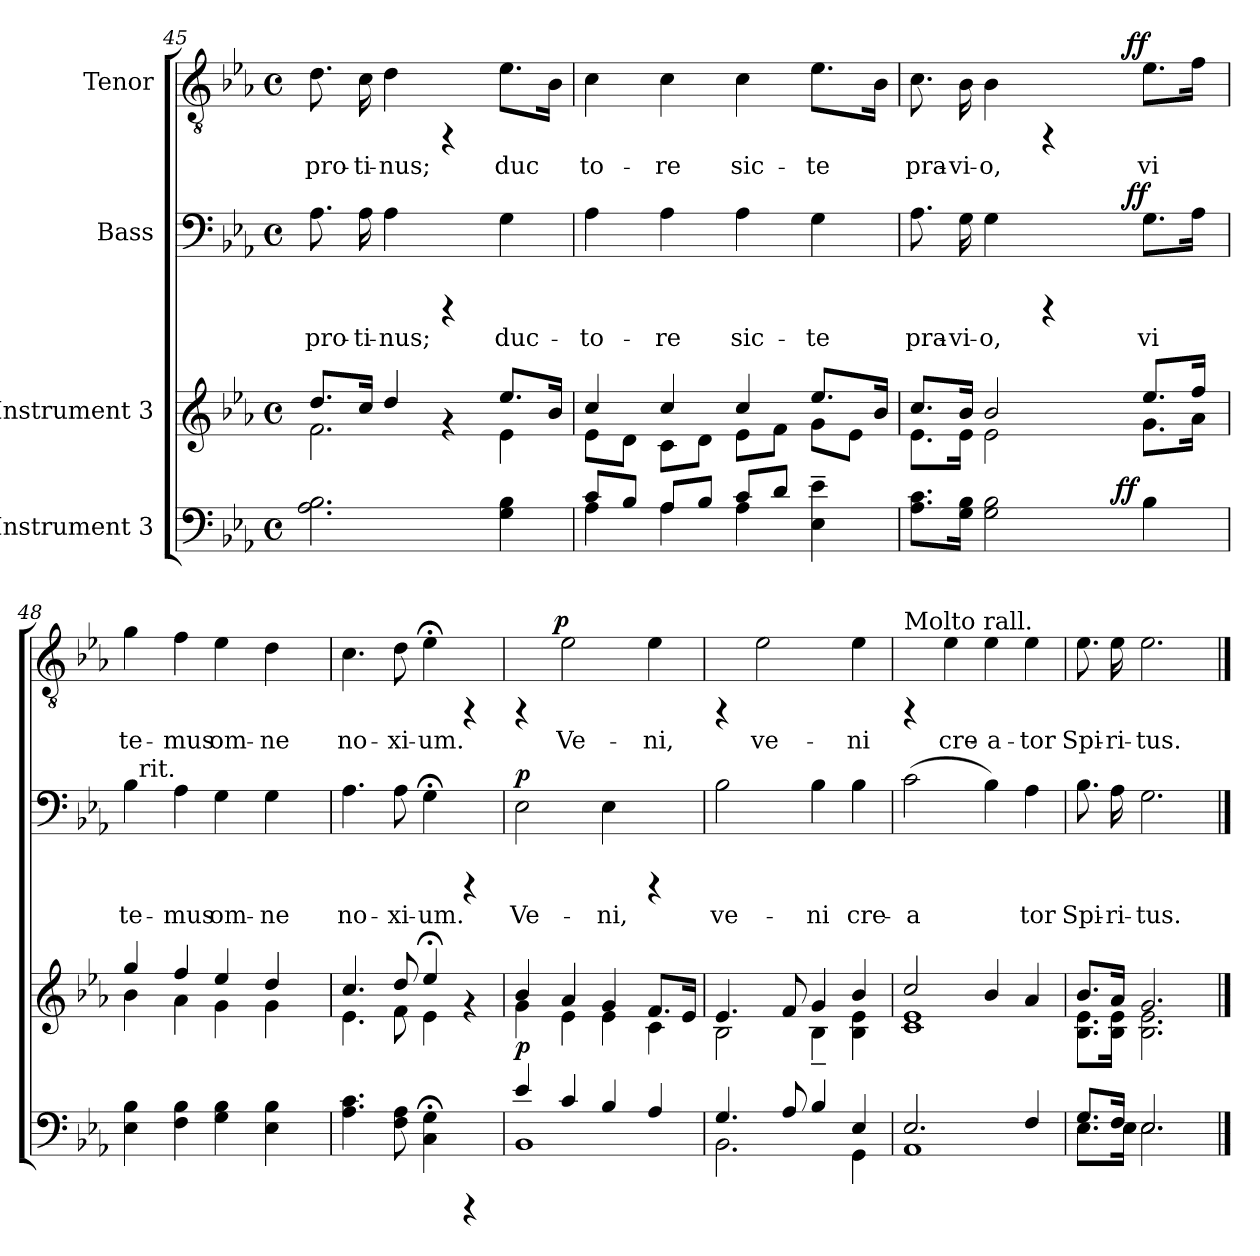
**kern	**dynam	**kern	**kern	**text	**dynam	**kern	**text	**dynam
*part4	*part4	*part3	*part2	*part2	*part2	*part1	*part1	*part1
*staff4	*staff4	*staff3	*staff2	*staff2	*staff2	*staff1	*staff1	*staff1
*I"Instrument 3	*	*I"Instrument 3	*I"Bass	*	*	*I"Tenor	*	*
*clefF4	*	*clefG2	*clefF4	*	*	*clefGv2	*	*
*k[b-e-a-]	*	*k[b-e-a-]	*k[b-e-a-]	*	*	*k[b-e-a-]	*	*
*E-:	*	*E-:	*E-:	*	*	*E-:	*	*
*M4/4	*	*M4/4	*M4/4	*	*	*M4/4	*	*
*met(c)	*	*met(c)	*met(c)	*	*	*met(c)	*	*
=45	=45	=45	=45	=45	=45	=45	=45	=45
*	*	*^	*	*	*	*	*	*
!	!	!	!	!	!LO:LY:b:cj	!	!	!LO:LY:b:cj	!
2.A-\ 2.B-\	.	8.dd/L	2.f\	8.A-\	pro-	.	8.d\	pro-	.
!	!	!	!	!	!LO:LY:b:cj	!	!	!LO:LY:b:cj	!
.	.	16cc/J	.	16A-\	-ti-	.	16c\	-ti-	.
!	!	!	!	!	!LO:LY:b:cj	!	!	!LO:LY:b:cj	!
.	.	4dd/	.	4A-\	-nus;	.	4d\	-nus;	.
.	.	4rg	.	4rCCC	.	.	4rFF	.	.
!	!	!	!	!	!LO:LY:b:cj	!	!	!LO:LY:b:cj	!
4B-\ 4G\	.	8.ee-/L	4e-\	4G\	duc-	.	8.e-\L	duc-	.
!	!	!	!	!	!	!	!	!LO:LY:b:cj	!
.	.	16b-/J	.	.	.	.	16B-\J	--	.
=46	=46	=46	=46	=46	=46	=46	=46	=46	=46
*^	*	*	*	*	*	*	*	*	*
!	!	!	!	!	!	!LO:LY:b:cj	!	!	!LO:LY:b:cj	!
8c/L	4A-\	.	4cc/	8e-\L	4A-\	-to-	.	4c\	-to-	.
8B-/J	.	.	.	8d\J	.	.	.	.	.	.
!	!	!	!	!	!	!LO:LY:b:cj	!	!	!LO:LY:b:cj	!
8A-/L	4A-\	.	4cc/	8c\L	4A-\	-re	.	4c\	-re	.
8B-/J	.	.	.	8d\J	.	.	.	.	.	.
!	!	!	!	!	!	!LO:LY:b:cj	!	!	!LO:LY:b:cj	!
8c/L	4A-\	.	4cc/	8e-\L	4A-\	sic-	.	4c\	sic-	.
8d/J	.	.	.	8f\J	.	.	.	.	.	.
!	!	!	!	!	!	!LO:LY:b:cj	!	!	!LO:LY:b:cj	!
4ryy	4e-\~> 4E-\~>	.	8.ee-/L	8g\L	4G\	-te	.	8.e-\L	-te	.
.	.	.	.	8e-\J	.	.	.	.	.	.
!	!	!	!	!	!	!	!	!	!LO:LY:b:cj	!
.	.	.	16b-/J	.	.	.	.	16B-\J	.	.
!!LO:PB:g=z
=47	=47	=47	=47	=47	=47	=47	=47	=47	=47	=47
!	!	!	!	!	!	!LO:LY:b:cj	!	!	!LO:LY:b:cj	!
*	*	*	*	*	*^	*	*	*^	*	*
8.c\ 8.A-\L	2ryy	.	8.cc/L	8.e-\L	8.A-\	2ryy	pra-	.	8.c\	2ryy	pra-	.
!	!	!	!	!	!	!	!LO:LY:b:cj	!	!	!	!LO:LY:b:cj	!
16G\ 16B-\J	.	.	16b-/J	16e-\J	16G\	.	-vi-	.	16B-\	.	-vi-	.
!	!	!	!	!	!	!	!LO:LY:b:cj	!	!	!	!LO:LY:b:cj	!
2G\ 2B-\	.	.	2b-/	2e-\	4G\	.	-o,	.	4B-\	.	-o,	.
.	8ryy	.	.	.	4rCCC	8..ryy	.	.	4rFF	8..ryy	.	.
.	16ryy	.	.	.	.	.	.	.	.	.	.	.
.	64ryy	.	.	.	.	.	.	.	.	.	.	.
!	!	!LO:DY:a	!	!	!	!	!	!	!	!	!	!
.	4ryy	ff	.	.	.	.	.	.	.	.	.	.
!	!	!	!	!	!	!	!	!LO:DY:a	!	!	!	!LO:DY:a
.	.	.	.	.	.	4ryy	.	ff	.	4ryy	.	ff
!	!	!	!	!	!	!	!LO:LY:b:cj	!	!	!	!LO:LY:b:cj	!
4B-\	.	.	8.ee-/L	8.g\L	8.G\L	.	vi-	.	8.e-\L	.	vi-	.
!	!	!	!	!	!	!	!LO:LY:b:cj	!	!	!	!LO:LY:b:cj	!
.	.	.	16ff/J	16a-\J	16A-\J	.	--	.	16f\J	.	--	.
.	32.ryy	.	.	.	.	.	.	.	.	.	.	.
.	.	.	.	.	.	32ryy	.	.	.	32ryy	.	.
=48	=48	=48	=48	=48	=48	=48	=48	=48	=48	=48	=48	=48
!LO:TX:a:t=rit.	!	!	!	!	!	!	!	!	!	!	!	!
!	!	!	!	!	!	!	!LO:LY:b:cj	!	!	!	!LO:LY:b:cj	!
*v	*v	*	*	*	*	*	*	*	*v	*v	*	*
4E-\ 4B-\	.	4gg/	4b-\	4B-\	32.ryy	-te-	.	4g\	-te-	.
!	!	!	!	!	!LO:TX:a:t=rit.	!	!	!	!	!
.	.	.	.	.	2ryy	.	.	.	.	.
!	!	!	!	!	!	!LO:LY:b:cj	!	!	!LO:LY:b:cj	!
4F\ 4B-\	.	4ff/	4a-\	4A-\	.	-mus	.	4f\	-mus	.
!	!	!	!	!	!	!LO:LY:b:cj	!	!	!LO:LY:b:cj	!
4B-\ 4G\	.	4ee-/	4g\	4G\	.	om-	.	4e-\	om-	.
.	.	.	.	.	4ryy	.	.	.	.	.
!	!	!	!	!	!	!LO:LY:b:cj	!	!	!LO:LY:b:cj	!
4B-\ 4E-\	.	4dd/	4g\	4G\	.	-ne	.	4d\	-ne	.
.	.	.	.	.	8ryy	.	.	.	.	.
.	.	.	.	.	16ryy	.	.	.	.	.
.	.	.	.	.	64ryy	.	.	.	.	.
=49	=49	=49	=49	=49	=49	=49	=49	=49	=49	=49
!	!	!	!	!	!	!LO:LY:b:cj	!	!	!LO:LY:b:cj	!
*	*	*	*	*v	*v	*	*	*	*	*
4.A-\ 4.c\	.	4.cc/	4.e-\	4.A-\	no-	.	4.c\	no-	.
!	!	!	!	!	!LO:LY:b:cj	!	!	!LO:LY:b:cj	!
8F\ 8A-\	.	8dd/	8f\	8A-\	-xi-	.	8d\	-xi-	.
!	!	!	!	!	!LO:LY:b:cj	!	!	!LO:LY:b:cj	!
4C\;< 4G\;<	.	4ee-;</	4e-\	4G;<\	-um.	.	4e-;<\	-um.	.
4rCCC	.	4rf	4ryy	4rCCC	.	.	4rFF	.	.
!!LO:LB:g=z
=50	=50	=50	=50	=50	=50	=50	=50	=50	=50
*^	*	*	*	*	*	*	*	*	*
!	!	!	!	!	!	!	!	!LO:TX:a:t=Più lento	!	!
!	!	!LO:DY:a	!	!	!	!LO:LY:b:cj	!LO:DY:a	!	!	!
*	*	*	*	*	*	*	*	*^	*	*
4e-/	1BB-	p	4b-/	4g\	2E-\	Ve-	p	4rFF	8...ryy	.	.
!	!	!	!	!	!	!	!	!	!	!	!LO:DY:a
.	.	.	.	.	.	.	.	.	2ryy	.	p
!	!	!	!	!	!	!	!	!	!	!LO:LY:b:cj	!
4c/	.	.	4a-/	4e-\	.	.	.	2e-\	.	Ve-	.
!	!	!	!	!	!	!LO:LY:b:cj	!	!	!	!	!
4B-/	.	.	4g/	4e-\	4E-\	-ni,	.	.	.	.	.
.	.	.	.	.	.	.	.	.	4ryy	.	.
!	!	!	!	!	!	!	!	!	!	!LO:LY:b:cj	!
4A-/	.	.	8.f/L	4c\	4rCCC	.	.	4e-\	.	-ni,	.
.	.	.	16e-/J	.	.	.	.	.	.	.	.
.	.	.	.	.	.	.	.	.	64ryy	.	.
=51	=51	=51	=51	=51	=51	=51	=51	=51	=51	=51	=51
!	!	!	!	!	!	!LO:LY:b:cj	!	!	!	!	!
*	*	*	*	*	*	*	*	*v	*v	*	*
4.G/	2.BB-\	.	4.e-/	2B-\	2B-\	ve-	.	4rFF	.	.
!	!	!	!	!	!	!	!	!	!LO:LY:b:cj	!
.	.	.	.	.	.	.	.	2e-\	ve-	.
8A-/	.	.	8f/	.	.	.	.	.	.	.
!	!	!	!	!	!	!LO:LY:b:cj	!	!	!	!
4B-/	.	.	4g/	4B-~>\	4B-\	-ni	.	.	.	.
!	!	!	!	!	!	!LO:LY:b:cj	!	!	!LO:LY:b:cj	!
4E-/	4GG\	.	4b-/	4e-\ 4B-\	4B-\	cre-	.	4e-\	-ni	.
=52	=52	=52	=52	=52	=52	=52	=52	=52	=52	=52
!	!	!	!	!	!	!	!	!LO:TX:a:t=Molto rall.	!	!
!	!	!	!	!	!	!LO:LY:b:cj	!	!	!	!
2.E-/	1AA-	.	2cc/	1e- 1c	(>2c\	-a-	.	4rFF	.	.
!	!	!	!	!	!	!	!	!	!LO:LY:b:cj	!
.	.	.	.	.	.	.	.	4e-\	cre-	.
!	!	!	!	!	!	!LO:LY:b:cj	!	!	!LO:LY:b:cj	!
.	.	.	4b-/	.	4B-\)	--	.	4e-\	-a-	.
!	!	!	!	!	!	!LO:LY:b:cj	!	!	!LO:LY:b:cj	!
4F/	.	.	4a-/	.	4A-\	-tor	.	4e-\	-tor	.
=53	=53	=53	=53	=53	=53	=53	=53	=53	=53	=53
!	!	!	!	!	!	!LO:LY:b:cj	!	!	!LO:LY:b:cj	!
8.G/L	8.E-\L	.	8.b-/L	8.e-\ 8.B-\L	8.B-\	Spi-	.	8.e-\	Spi-	.
!	!	!	!	!	!	!LO:LY:b:cj	!	!	!LO:LY:b:cj	!
16F/J	16E-\J	.	16a-/J	16B-\ 16e-\J	16A-\	-ri-	.	16e-\	-ri-	.
!	!	!	!	!	!	!LO:LY:b:cj	!	!	!LO:LY:b:cj	!
2.E-/	2.E-\	.	2.g/	2.e-\ 2.B-\	2.G\	-tus.	.	2.e-\	-tus.	.
*v	*v	*	*	*	*	*	*	*	*	*
*	*	*v	*v	*	*	*	*	*	*
==	==	==	==	==	==	==	==	==
*-	*-	*-	*-	*-	*-	*-	*-	*-
